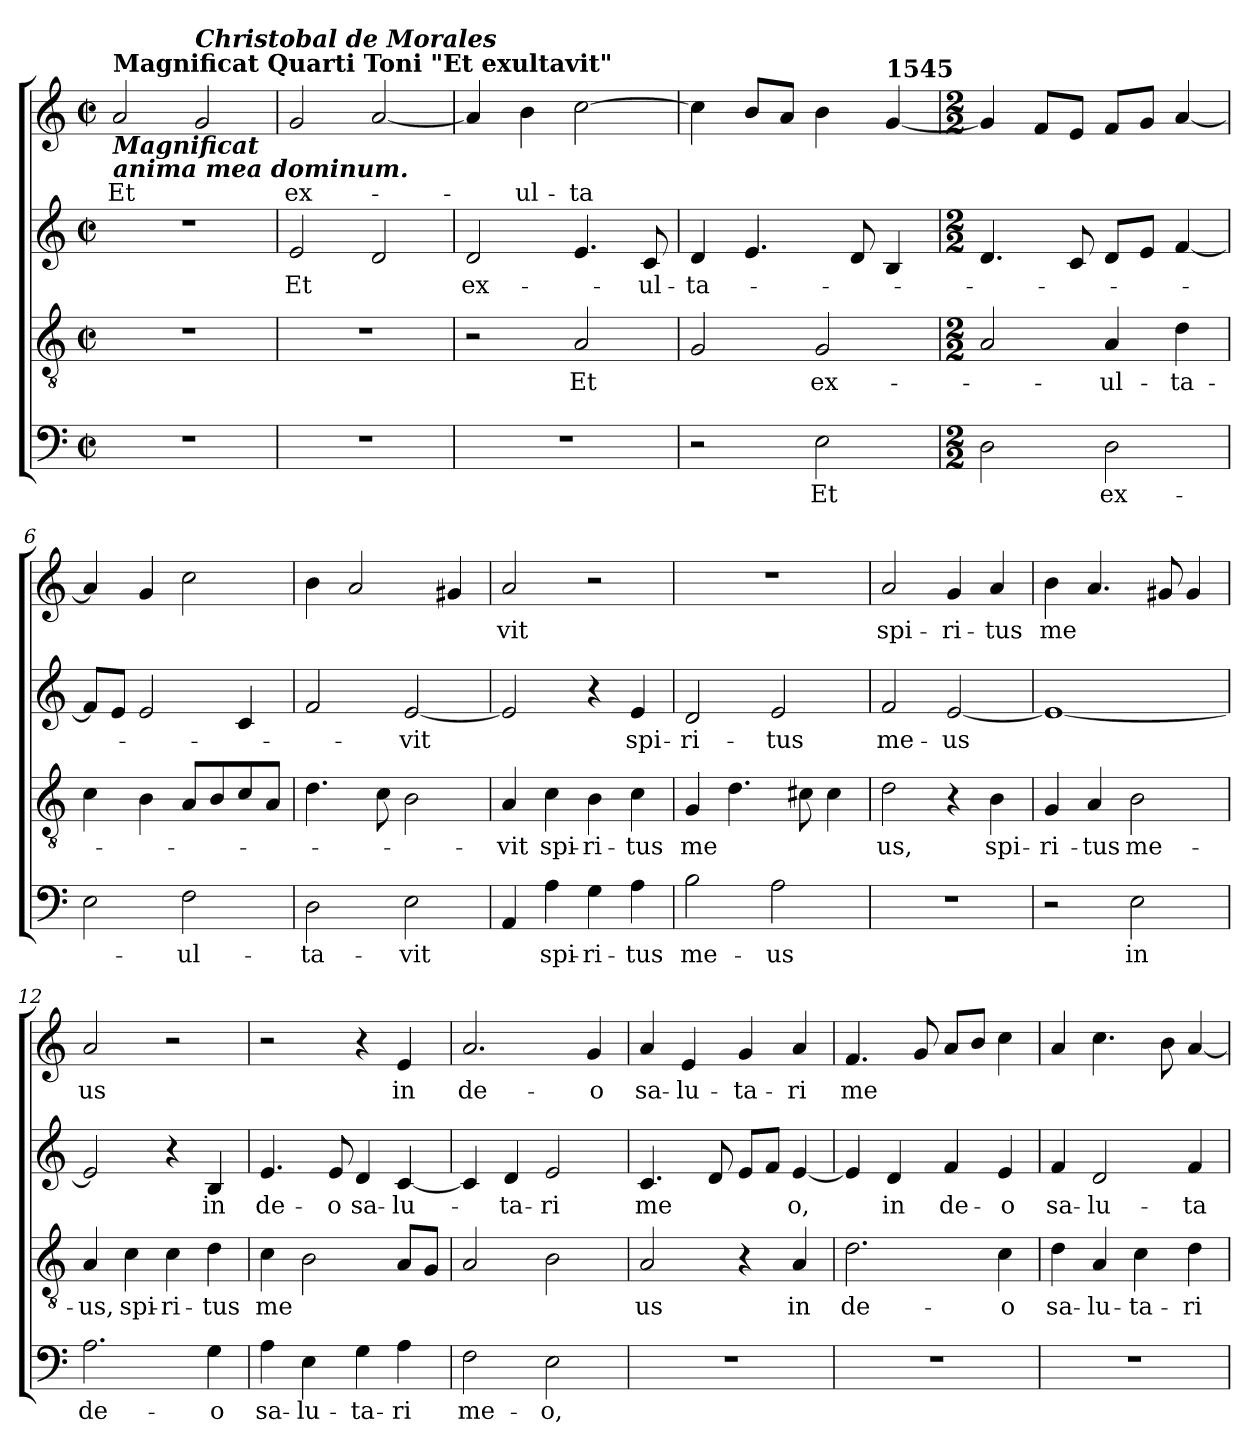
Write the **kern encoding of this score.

**kern	**text	**kern	**text	**kern	**text	**kern	**text
*part4	*part4	*part3	*part3	*part2	*part2	*part1	*part1
*staff4	*staff4	*staff3	*staff3	*staff2	*staff2	*staff1	*staff1
*clefF4	*	*clefGv2	*	*clefG2	*	*clefG2	*
*k[]	*	*k[]	*	*k[]	*	*k[]	*
*C:	*	*C:	*	*C:	*	*C:	*
*M2/2	*	*M2/2	*	*M2/2	*	*M2/2	*
*met(c|)	*	*met(c|)	*	*met(c|)	*	*met(c|)	*
=1	=1	=1	=1	=1	=1	=1	=1
!	!	!	!	!	!	!LO:TX:b:Bi:t=Magnificat\nanima mea dominum.	!
!	!	!	!	!	!	!LO:TX:a:B:t=Magnificat Quarti Toni "Et exultavit"	!
!	!	!	!	!	!	!	!LO:LY:b
1r	.	1r	.	1r	.	2a/	Et
!	!	!	!	!	!	!LO:TX:a:Bi:t=Christobal de Morales	!
.	.	.	.	.	.	2g/	.
=2	=2	=2	=2	=2	=2	=2	=2
!	!	!	!	!	!LO:LY:b	!	!LO:LY:b
1r	.	1r	.	2e/	Et	2g/	ex-
.	.	.	.	2d/	.	[2a/	.
=3	=3	=3	=3	=3	=3	=3	=3
!	!	!	!	!	!LO:LY:b	!	!
1r	.	2r	.	2d/	ex-	4a/]	.
!	!	!	!	!	!	!	!LO:LY:b
.	.	.	.	.	.	4b\	-ul-
!	!	!	!LO:LY:b	!	!	!	!LO:LY:b
.	.	2A/	Et	4.e/	.	[2cc\	-ta
!	!	!	!	!	!LO:LY:b	!	!
.	.	.	.	8c/	-ul-	.	.
=4	=4	=4	=4	=4	=4	=4	=4
!	!	!	!	!	!LO:LY:b	!	!
2r	.	2G/	.	4d/	-ta-	4cc\]	.
.	.	.	.	4.e/	.	8b/L	.
.	.	.	.	.	.	8a/J	.
!	!LO:LY:b	!	!LO:LY:b	!	!	!	!
2E\	Et	2G/	ex-	.	.	4b\	.
.	.	.	.	8d/	.	.	.
!	!	!	!	!	!	!LO:TX:a:B:t=1545	!
.	.	.	.	4B/	.	[4g/	.
!!LO:LB:g=z
=5	=5	=5	=5	=5	=5	=5	=5
*M2/2	*	*M2/2	*	*M2/2	*	*M2/2	*
2D\	.	2A/	.	4.d/	.	4g/]	.
.	.	.	.	.	.	8f/L	.
.	.	.	.	8c/	.	8e/J	.
!	!LO:LY:b	!	!LO:LY:b	!	!	!	!
2D\	ex-	4A/	-ul-	8d/L	.	8f/L	.
.	.	.	.	8e/J	.	8g/J	.
!	!	!	!LO:LY:b	!	!	!	!
.	.	4d\	-ta-	[4f/	.	[4a/	.
=6	=6	=6	=6	=6	=6	=6	=6
2E\	.	4c\	.	8f/L]	.	4a/]	.
.	.	.	.	8e/J	.	.	.
.	.	4B\	.	2e/	.	4g/	.
!	!LO:LY:b	!	!	!	!	!	!
2F\	-ul-	8A/L	.	.	.	2cc\	.
.	.	8B/	.	.	.	.	.
.	.	8c/	.	4c/	.	.	.
.	.	8A/J	.	.	.	.	.
=7	=7	=7	=7	=7	=7	=7	=7
!	!LO:LY:b	!	!	!	!	!	!
2D\	-ta-	4.d\	.	2f/	.	4b\	.
.	.	.	.	.	.	2a/	.
.	.	8c\	.	.	.	.	.
!	!LO:LY:b	!	!	!	!LO:LY:b	!	!
2E\	-vit	2B\	.	[2e/	-vit	.	.
.	.	.	.	.	.	4g#/	.
=8	=8	=8	=8	=8	=8	=8	=8
!	!	!	!LO:LY:b	!	!	!	!LO:LY:b
4AA/	.	4A/	-vit	2e/]	.	2a/	vit
!	!LO:LY:b	!	!LO:LY:b	!	!	!	!
4A\	spi-	4c\	spi-	.	.	.	.
!	!LO:LY:b	!	!LO:LY:b	!	!	!	!
4G\	-ri-	4B\	-ri-	4r	.	2r	.
!	!LO:LY:b	!	!LO:LY:b	!	!LO:LY:b	!	!
4A\	-tus	4c\	-tus	4e/	spi-	.	.
=9	=9	=9	=9	=9	=9	=9	=9
!	!LO:LY:b	!	!LO:LY:b	!	!LO:LY:b	!	!
2B\	me-	4G/	me	2d/	-ri-	1r	.
.	.	4.d\	.	.	.	.	.
!	!LO:LY:b	!	!	!	!LO:LY:b	!	!
2A\	-us	.	.	2e/	-tus	.	.
.	.	8c#\	.	.	.	.	.
.	.	4c#\	.	.	.	.	.
=10	=10	=10	=10	=10	=10	=10	=10
!	!	!	!LO:LY:b	!	!LO:LY:b	!	!LO:LY:b
1r	.	2d\	us,	2f/	me-	2a/	spi-
!	!	!	!	!	!LO:LY:b	!	!LO:LY:b
.	.	4r	.	[2e/	-us	4g/	-ri-
!	!	!	!LO:LY:b	!	!	!	!LO:LY:b
.	.	4B\	spi-	.	.	4a/	-tus
!!LO:LB:g=z
=11	=11	=11	=11	=11	=11	=11	=11
!	!	!	!LO:LY:b	!	!	!	!LO:LY:b
2r	.	4G/	-­ri-	1e_	.	4b\	me
!	!	!	!LO:LY:b	!	!	!	!
.	.	4A/	-tus	.	.	4.a/	.
!	!LO:LY:b	!	!LO:LY:b	!	!	!	!
2E\	in	2B\	me-	.	.	.	.
.	.	.	.	.	.	8g#/	.
.	.	.	.	.	.	4g#/	.
=12	=12	=12	=12	=12	=12	=12	=12
!	!LO:LY:b	!	!LO:LY:b	!	!	!	!LO:LY:b
2.A\	de-	4A/	-us,	2e/]	.	2a/	us
!	!	!	!LO:LY:b	!	!	!	!
.	.	4c\	spi-	.	.	.	.
!	!	!	!LO:LY:b	!	!	!	!
.	.	4c\	-ri-	4r	.	2r	.
!	!LO:LY:b	!	!LO:LY:b	!	!LO:LY:b	!	!
4G\	-o	4d\	-tus	4B/	in	.	.
=13	=13	=13	=13	=13	=13	=13	=13
!	!LO:LY:b	!	!LO:LY:b	!	!LO:LY:b	!	!
4A\	sa-	4c\	me	4.e/	de-	2r	.
!	!LO:LY:b	!	!	!	!	!	!
4E\	-lu-	2B\	.	.	.	.	.
!	!	!	!	!	!LO:LY:b	!	!
.	.	.	.	8e/	-o	.	.
!	!LO:LY:b	!	!	!	!LO:LY:b	!	!
4G\	-ta-	.	.	4d/	sa-	4r	.
!	!LO:LY:b	!	!	!	!LO:LY:b	!	!LO:LY:b
4A\	-ri	8A/L	.	[4c/	-lu-	4e/	in
.	.	8G/J	.	.	.	.	.
=14	=14	=14	=14	=14	=14	=14	=14
!	!LO:LY:b	!	!	!	!	!	!LO:LY:b
2F\	me-	2A/	.	4c/]	.	2.a/	de-
!	!	!	!	!	!LO:LY:b	!	!
.	.	.	.	4d/	-ta-	.	.
!	!LO:LY:b	!	!	!	!LO:LY:b	!	!
2E\	-o,	2B\	.	2e/	-ri	.	.
!	!	!	!	!	!	!	!LO:LY:b
.	.	.	.	.	.	4g/	-o
=15	=15	=15	=15	=15	=15	=15	=15
!	!	!	!LO:LY:b	!	!LO:LY:b	!	!LO:LY:b
1r	.	2A/	us	4.c/	me	4a/	sa-
!	!	!	!	!	!	!	!LO:LY:b
.	.	.	.	.	.	4e/	-lu-
.	.	.	.	8d/	.	.	.
!	!	!	!	!	!	!	!LO:LY:b
.	.	4r	.	8e/L	.	4g/	-ta-
.	.	.	.	8f/J	.	.	.
!	!	!	!LO:LY:b	!	!LO:LY:b	!	!LO:LY:b
.	.	4A/	in	[4e/	o,	4a/	-ri
=16	=16	=16	=16	=16	=16	=16	=16
!	!	!	!LO:LY:b	!	!	!	!LO:LY:b
1r	.	2.d\	de-	4e/]	.	4.f/	me
!	!	!	!	!	!LO:LY:b	!	!
.	.	.	.	4d/	in	.	.
.	.	.	.	.	.	8g/	.
!	!	!	!	!	!LO:LY:b	!	!
.	.	.	.	4f/	de-	8a/L	.
.	.	.	.	.	.	8b/J	.
!	!	!	!LO:LY:b	!	!LO:LY:b	!	!
.	.	4c\	-o	4e/	-o	4cc\	.
!!LO:LB:g=z
=17	=17	=17	=17	=17	=17	=17	=17
!	!	!	!LO:LY:b	!	!LO:LY:b	!	!
1r	.	4d\	sa-	4f/	sa-	4a/	.
!	!	!	!LO:LY:b	!	!LO:LY:b	!	!
.	.	4A/	-lu-	2d/	-lu-	4.cc\	.
!	!	!	!LO:LY:b	!	!	!	!
.	.	4c\	-ta-	.	.	.	.
.	.	.	.	.	.	8b\	.
!	!	!	!LO:LY:b	!	!LO:LY:b	!	!
.	.	4d\	-ri	4f/	-ta-	[4a/	.
=	=	=	=	=	=	=	=
*-	*-	*-	*-	*-	*-	*-	*-
